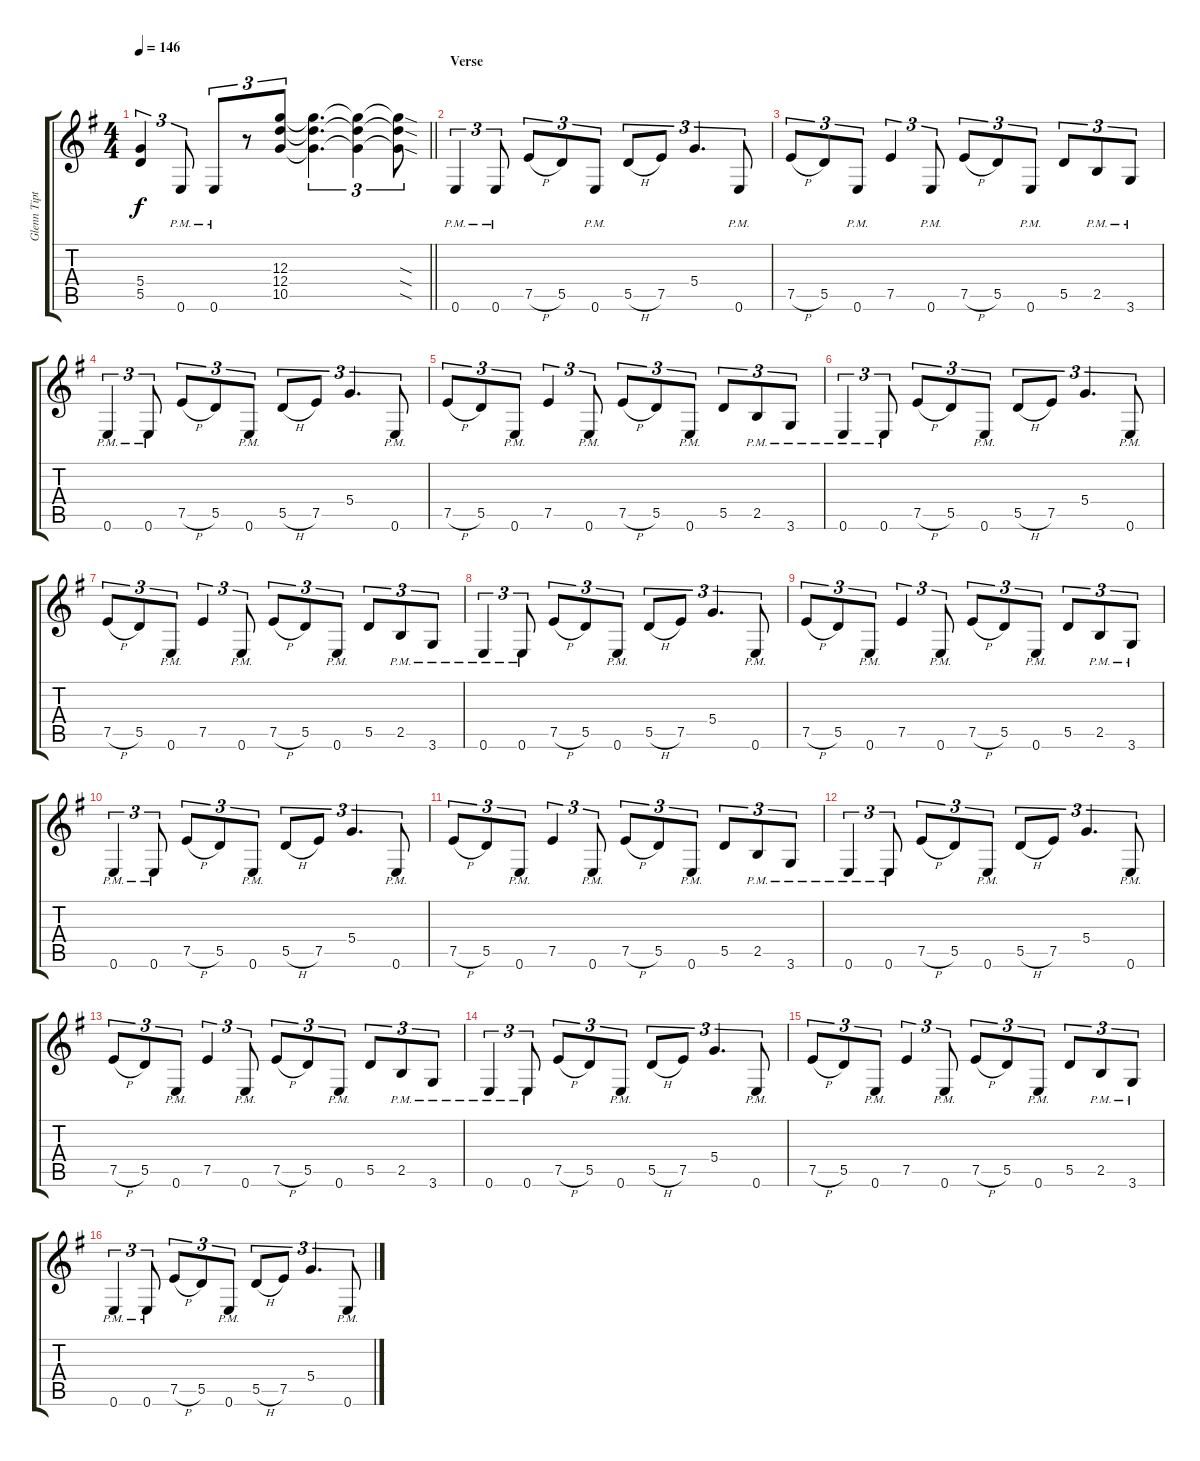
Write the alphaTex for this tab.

\track ("Glenn Tipton" "Glenn Tipt") {instrument overdrivenguitar}
\staff {score tabs}
\tuning (E4 B3 G3 D3 A2 E2) {hide}
\ts (4 4)
\tempo 146
\clef g2
\barLineRight lightlight
\ks eminor
(5.4{t} 5.5{t}).4{tu (3 2) dy f} 0.6{pm}.8{tu (3 2)} 0.6{pm}.8{tu (3 2)} r.8{tu (3 2)} (12.3 12.4 10.5).8{tu (3 2)} (12.3{t} 12.4{t} 10.5{t}).4{d tu (3 2)} (12.3{t} 12.4{t} 10.5{t}).4{tu (3 2)} (12.3{sod t} 12.4{sod t} 10.5{sod t}).8{tu (3 2)} |
\section ("" "Verse")
0.6{pm}.4{tu (3 2)} 0.6{pm}.8{tu (3 2)} 7.5{h}.8{tu (3 2)} 5.5.8{tu (3 2)} 0.6{pm}.8{tu (3 2)} 5.5{h}.8{tu (3 2)} 7.5.8{tu (3 2)} 5.4.4{d tu (3 2)} 0.6{pm}.8{tu (3 2)} |
7.5{h}.8{tu (3 2)} 5.5.8{tu (3 2)} 0.6{pm}.8{tu (3 2)} 7.5.4{tu (3 2)} 0.6{pm}.8{tu (3 2)} 7.5{h}.8{tu (3 2)} 5.5.8{tu (3 2)} 0.6{pm}.8{tu (3 2)} 5.5.8{tu (3 2)} 2.5{pm}.8{tu (3 2)} 3.6{pm}.8{tu (3 2)} |
0.6{pm}.4{tu (3 2)} 0.6{pm}.8{tu (3 2)} 7.5{h}.8{tu (3 2)} 5.5.8{tu (3 2)} 0.6{pm}.8{tu (3 2)} 5.5{h}.8{tu (3 2)} 7.5.8{tu (3 2)} 5.4.4{d tu (3 2)} 0.6{pm}.8{tu (3 2)} |
7.5{h}.8{tu (3 2)} 5.5.8{tu (3 2)} 0.6{pm}.8{tu (3 2)} 7.5.4{tu (3 2)} 0.6{pm}.8{tu (3 2)} 7.5{h}.8{tu (3 2)} 5.5.8{tu (3 2)} 0.6{pm}.8{tu (3 2)} 5.5.8{tu (3 2)} 2.5{pm}.8{tu (3 2)} 3.6{pm}.8{tu (3 2)} |
0.6{pm}.4{tu (3 2)} 0.6{pm}.8{tu (3 2)} 7.5{h}.8{tu (3 2)} 5.5.8{tu (3 2)} 0.6{pm}.8{tu (3 2)} 5.5{h}.8{tu (3 2)} 7.5.8{tu (3 2)} 5.4.4{d tu (3 2)} 0.6{pm}.8{tu (3 2)} |
7.5{h}.8{tu (3 2)} 5.5.8{tu (3 2)} 0.6{pm}.8{tu (3 2)} 7.5.4{tu (3 2)} 0.6{pm}.8{tu (3 2)} 7.5{h}.8{tu (3 2)} 5.5.8{tu (3 2)} 0.6{pm}.8{tu (3 2)} 5.5.8{tu (3 2)} 2.5{pm}.8{tu (3 2)} 3.6{pm}.8{tu (3 2)} |
0.6{pm}.4{tu (3 2)} 0.6{pm}.8{tu (3 2)} 7.5{h}.8{tu (3 2)} 5.5.8{tu (3 2)} 0.6{pm}.8{tu (3 2)} 5.5{h}.8{tu (3 2)} 7.5.8{tu (3 2)} 5.4.4{d tu (3 2)} 0.6{pm}.8{tu (3 2)} |
7.5{h}.8{tu (3 2)} 5.5.8{tu (3 2)} 0.6{pm}.8{tu (3 2)} 7.5.4{tu (3 2)} 0.6{pm}.8{tu (3 2)} 7.5{h}.8{tu (3 2)} 5.5.8{tu (3 2)} 0.6{pm}.8{tu (3 2)} 5.5.8{tu (3 2)} 2.5{pm}.8{tu (3 2)} 3.6{pm}.8{tu (3 2)} |
0.6{pm}.4{tu (3 2)} 0.6{pm}.8{tu (3 2)} 7.5{h}.8{tu (3 2)} 5.5.8{tu (3 2)} 0.6{pm}.8{tu (3 2)} 5.5{h}.8{tu (3 2)} 7.5.8{tu (3 2)} 5.4.4{d tu (3 2)} 0.6{pm}.8{tu (3 2)} |
7.5{h}.8{tu (3 2)} 5.5.8{tu (3 2)} 0.6{pm}.8{tu (3 2)} 7.5.4{tu (3 2)} 0.6{pm}.8{tu (3 2)} 7.5{h}.8{tu (3 2)} 5.5.8{tu (3 2)} 0.6{pm}.8{tu (3 2)} 5.5.8{tu (3 2)} 2.5{pm}.8{tu (3 2)} 3.6{pm}.8{tu (3 2)} |
0.6{pm}.4{tu (3 2)} 0.6{pm}.8{tu (3 2)} 7.5{h}.8{tu (3 2)} 5.5.8{tu (3 2)} 0.6{pm}.8{tu (3 2)} 5.5{h}.8{tu (3 2)} 7.5.8{tu (3 2)} 5.4.4{d tu (3 2)} 0.6{pm}.8{tu (3 2)} |
7.5{h}.8{tu (3 2)} 5.5.8{tu (3 2)} 0.6{pm}.8{tu (3 2)} 7.5.4{tu (3 2)} 0.6{pm}.8{tu (3 2)} 7.5{h}.8{tu (3 2)} 5.5.8{tu (3 2)} 0.6{pm}.8{tu (3 2)} 5.5.8{tu (3 2)} 2.5{pm}.8{tu (3 2)} 3.6{pm}.8{tu (3 2)} |
0.6{pm}.4{tu (3 2)} 0.6{pm}.8{tu (3 2)} 7.5{h}.8{tu (3 2)} 5.5.8{tu (3 2)} 0.6{pm}.8{tu (3 2)} 5.5{h}.8{tu (3 2)} 7.5.8{tu (3 2)} 5.4.4{d tu (3 2)} 0.6{pm}.8{tu (3 2)} |
7.5{h}.8{tu (3 2)} 5.5.8{tu (3 2)} 0.6{pm}.8{tu (3 2)} 7.5.4{tu (3 2)} 0.6{pm}.8{tu (3 2)} 7.5{h}.8{tu (3 2)} 5.5.8{tu (3 2)} 0.6{pm}.8{tu (3 2)} 5.5.8{tu (3 2)} 2.5{pm}.8{tu (3 2)} 3.6{pm}.8{tu (3 2)} |
0.6{pm}.4{tu (3 2)} 0.6{pm}.8{tu (3 2)} 7.5{h}.8{tu (3 2)} 5.5.8{tu (3 2)} 0.6{pm}.8{tu (3 2)} 5.5{h}.8{tu (3 2)} 7.5.8{tu (3 2)} 5.4.4{d tu (3 2)} 0.6{pm}.8{tu (3 2)}
